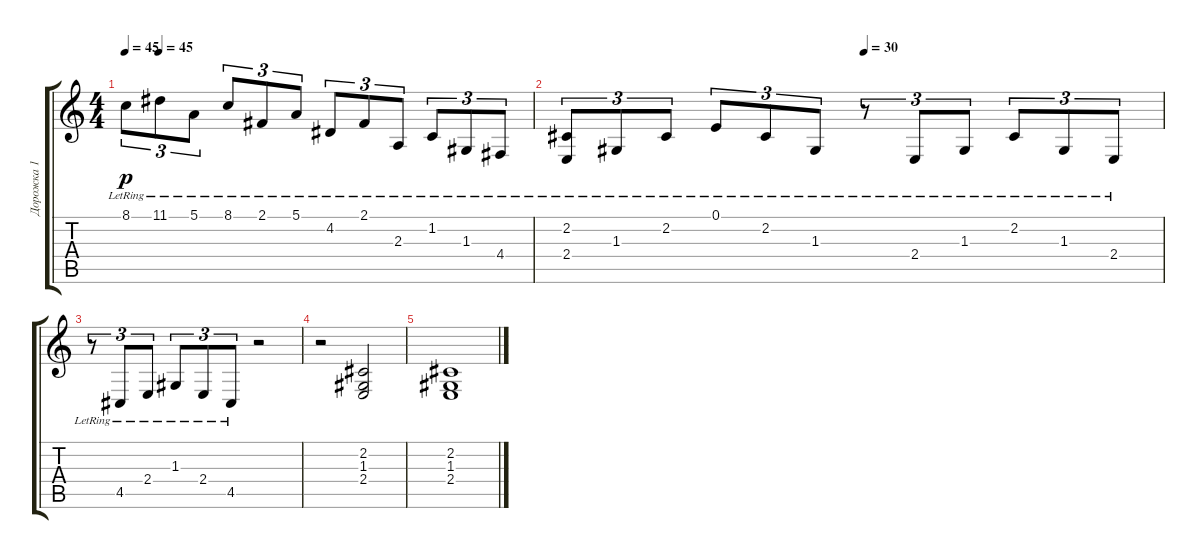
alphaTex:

\track ("Дорожка 1" "Дорожка 1") {instrument acousticgrandpiano}
\staff {score tabs}
\tuning (E4 B3 G3 D3 A2 E2) {hide}
\ts (4 4)
\tempo 45
\tempo (45 0.08333333333333333)
\clef g2
\ks c
8.1{lr}.8{tu (3 2) dy p} 11.1{lr}.8{tu (3 2)} 5.1{lr}.8{tu (3 2)} 8.1{lr}.8{tu (3 2)} 2.1{lr}.8{tu (3 2)} 5.1{lr}.8{tu (3 2)} 4.2{lr}.8{tu (3 2)} 2.1{lr}.8{tu (3 2)} 2.3{lr}.8{tu (3 2)} 1.2{lr}.8{tu (3 2)} 1.3{lr}.8{tu (3 2)} 4.4{lr}.8{tu (3 2)} |
\tempo (30 0.5)
(2.2{lr} 2.4{lr}).8{tu (3 2)} 1.3{lr}.8{tu (3 2)} 2.2{lr}.8{tu (3 2)} 0.1{lr}.8{tu (3 2)} 2.2{lr}.8{tu (3 2)} 1.3{lr}.8{tu (3 2)} r.8{tu (3 2) volume 6} 2.4{lr}.8{tu (3 2)} 1.3{lr}.8{tu (3 2)} 2.2{lr}.8{tu (3 2)} 1.3{lr}.8{tu (3 2)} 2.4{lr}.8{tu (3 2)} |
r.8{tu (3 2)} 4.5{lr}.8{tu (3 2)} 2.4{lr}.8{tu (3 2)} 1.3{lr}.8{tu (3 2)} 2.4{lr}.8{tu (3 2)} 4.5{lr}.8{tu (3 2)} r.2 |
r.2 (2.2 1.3 2.4).2 |
(2.2 1.3 2.4).1
